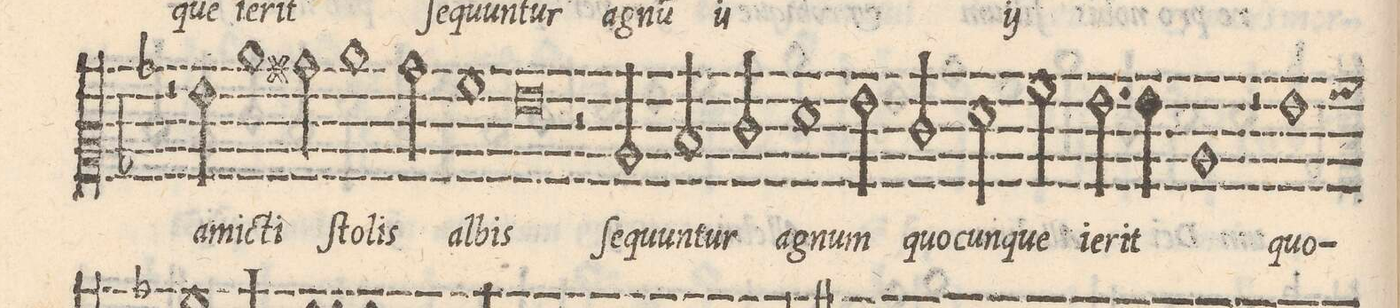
**kern	**text
*I"ALTVS	*
*clefC2	*
*k[b-]	*
*met(C)	*
*M2/1	*
2g\	a-
1cc	-mi-
=44-	=44-
2bn\	-cti
1cc	ſto-
2b-y\	-lis
=45-	=45-
1a	al-
0g	-bis
=46-	=46-
2r	.
2c/	ſe-
=47-	=47-
2d/	-quun-
2e/	-tur
1f	a-
=48-	=48-
2g\	-gnum
2e/	quo-
2f\	-cun-
2a\	-que
=49-	=49-
2.g\	i-
4g\	-e-
1c	-rit
=50-	=50-
2r	.
1g	quo-
*custos:a	*
*-	*-
